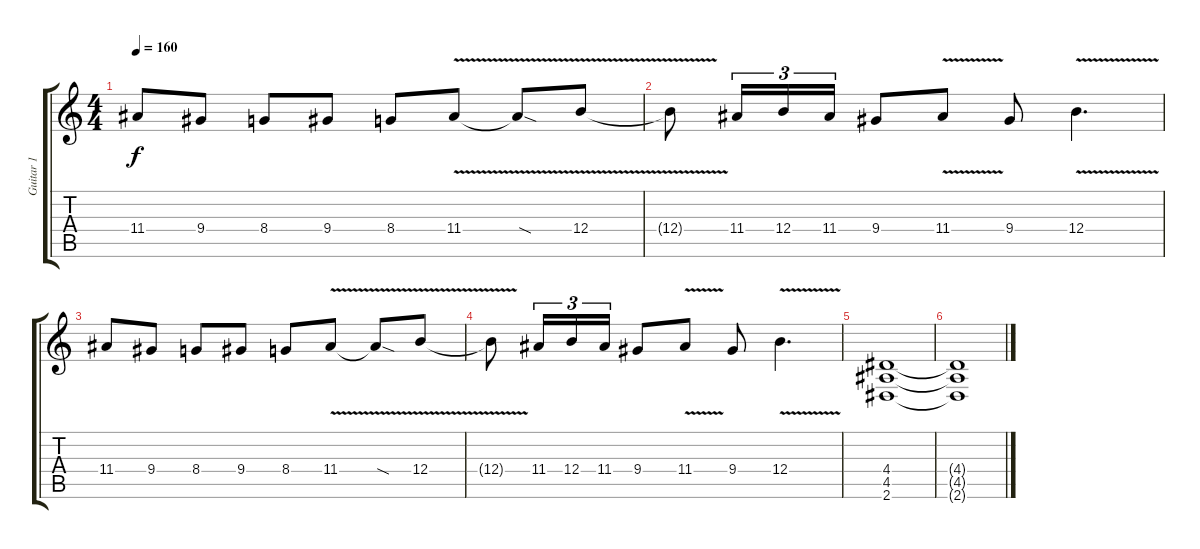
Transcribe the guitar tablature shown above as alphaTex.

\track ("Guitar 1" "Guitar 1") {instrument distortionguitar}
\staff {score tabs}
\tuning (Db4 Ab3 E3 B2 Gb2 Db2) {hide}
\ts (4 4)
\tempo 160
\clef g2
\ks c
11.4.8{dy f} 9.4.8 8.4.8 9.4.8 8.4.8 11.4{v}.8 11.4{sod t}.8 12.4{v}.8 |
12.4{t}.8 11.4.16{tu (3 2)} 12.4.16{tu (3 2)} 11.4.16{tu (3 2)} 9.4.8 11.4{v}.8 9.4.8 12.4{v}.4{d} |
11.4.8 9.4.8 8.4.8 9.4.8 8.4.8 11.4{v}.8 11.4{sod t}.8 12.4{v}.8 |
12.4{t}.8 11.4.16{tu (3 2)} 12.4.16{tu (3 2)} 11.4.16{tu (3 2)} 9.4.8 11.4{v}.8 9.4.8 12.4{v}.4{d} |
(4.4 4.5 2.6).1 |
(4.4{t} 4.5{t} 2.6{t}).1
